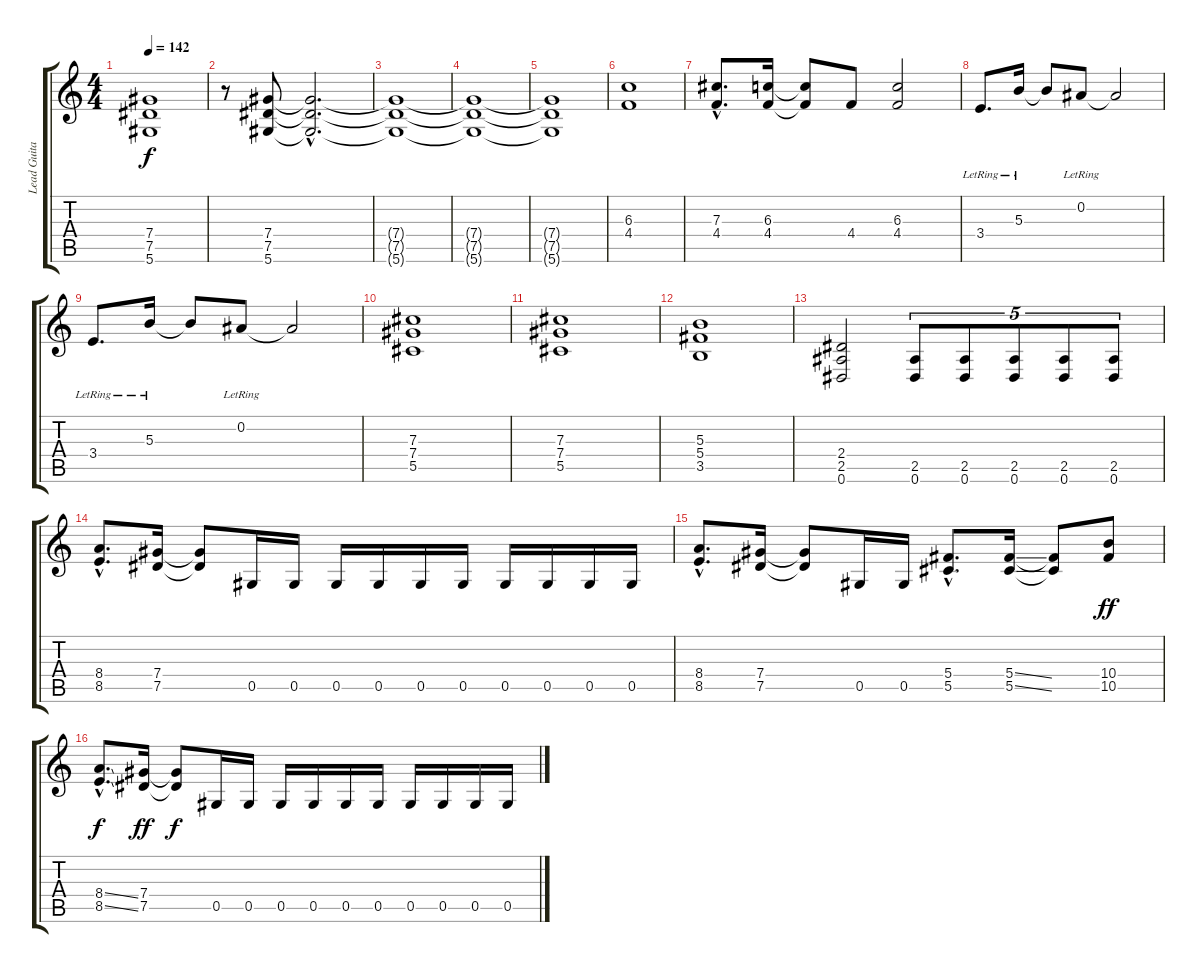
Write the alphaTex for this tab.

\track ("Lead Guitar" "Lead Guita") {instrument overdrivenguitar}
\staff {score tabs}
\tuning (Eb4 Bb3 Gb3 Db3 Ab2 Eb2) {hide}
\ts (4 4)
\tempo 142
\clef g2
\ks c
(7.4{t} 7.5{t} 5.6{t}).1{dy f} |
r.8 (7.4 7.5 5.6).8 (7.4{hac t} 7.5{hac t} 5.6{hac t}).2{d} |
(7.4{t} 7.5{t} 5.6{t}).1 |
(7.4{t} 7.5{t} 5.6{t}).1 |
(7.4{t} 7.5{t} 5.6{t}).1 |
(6.3 4.4).1 |
(7.3{hac} 4.4{hac}).8{d} (6.3 4.4).16 (6.3{t} 4.4{t}).8 4.4.8 (6.3 4.4).2 |
3.4{lr}.8{d} 5.3{lr}.16 5.3{t}.8 0.2{lr}.8 0.2{t}.2 |
3.4{lr}.8{d} 5.3{lr}.16 5.3{t}.8 0.2{lr}.8 0.2{t}.2 |
(7.3 7.4 5.5).1 |
(7.3 7.4 5.5).1 |
(5.3 5.4 3.5).1 |
(2.4 2.5 0.6).2 (2.5 0.6).8{tu (5 4)} (2.5 0.6).8{tu (5 4)} (2.5 0.6).8{tu (5 4)} (2.5 0.6).8{tu (5 4)} (2.5 0.6).8{tu (5 4)} |
(8.4{hac} 8.5{hac}).8{d} (7.4 7.5).16 (7.4{t} 7.5{t}).8 0.5.16 0.5.16 0.5.16 0.5.16 0.5.16 0.5.16 0.5.16 0.5.16 0.5.16 0.5.16 |
(8.4{hac} 8.5{hac}).8{d} (7.4 7.5).16 (7.4{t} 7.5{t}).8 0.5.16 0.5.16 (5.4{hac} 5.5{hac}).8{d} (5.4{ss} 5.5{ss}).16 (5.4{t} 5.5{t}).8 (10.4 10.5).8{dy ff} |
(8.4{ss hac} 8.5{ss hac}).8{d dy f} (7.4 7.5).16{dy ff} (7.4{t} 7.5{t}).8{dy f} 0.5.16 0.5.16 0.5.16 0.5.16 0.5.16 0.5.16 0.5.16 0.5.16 0.5.16 0.5.16
